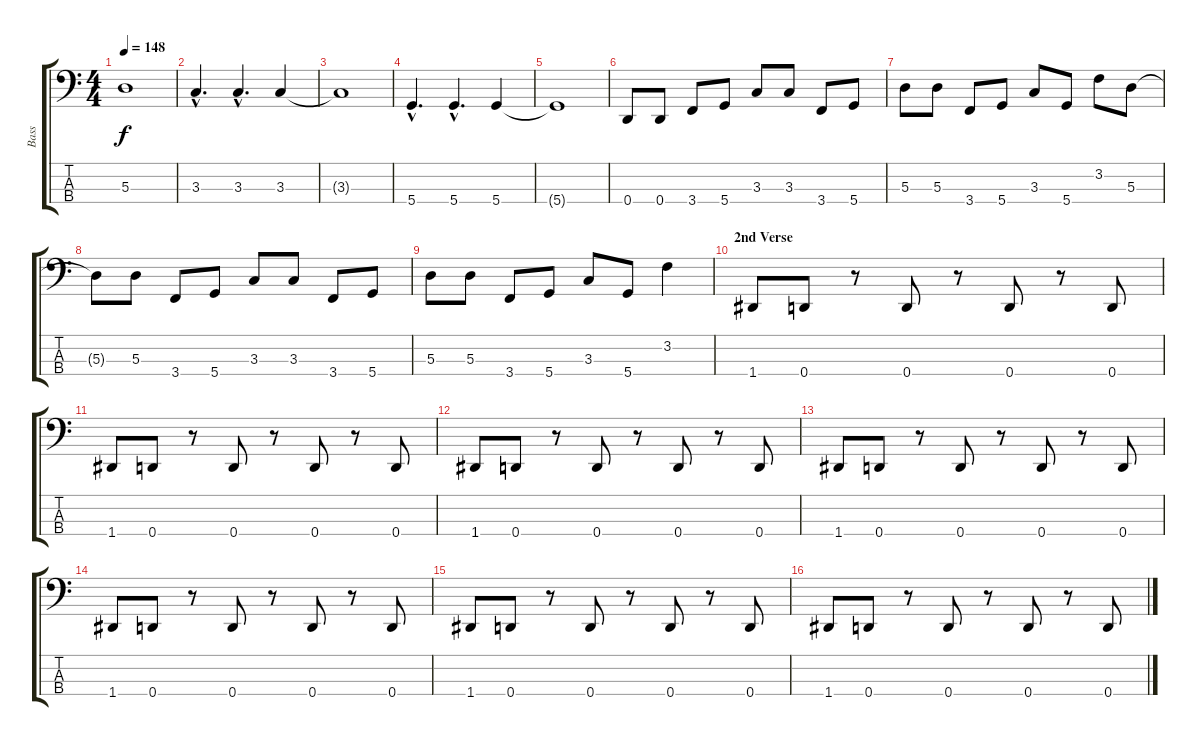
\track ("Bass" "Bass") {instrument electricbasspick}
\staff {score tabs}
\tuning (G2 D2 A1 D1) {hide}
\ts (4 4)
\tempo 148
\clef f4
\ks c
5.3{t}.1{dy f} |
3.3{hac}.4{d} 3.3{hac}.4{d} 3.3.4 |
3.3{t}.1 |
5.4{hac}.4{d} 5.4{hac}.4{d} 5.4.4 |
5.4{t}.1 |
0.4.8 0.4.8 3.4.8 5.4.8 3.3.8 3.3.8 3.4.8 5.4.8 |
5.3.8 5.3.8 3.4.8 5.4.8 3.3.8 5.4.8 3.2.8 5.3.8 |
5.3{t}.8 5.3.8 3.4.8 5.4.8 3.3.8 3.3.8 3.4.8 5.4.8 |
5.3.8 5.3.8 3.4.8 5.4.8 3.3.8 5.4.8 3.2.4 |
\section ("" "2nd Verse")
1.4.8 0.4.8 r.8 0.4.8 r.8 0.4.8 r.8 0.4.8 |
1.4.8 0.4.8 r.8 0.4.8 r.8 0.4.8 r.8 0.4.8 |
1.4.8 0.4.8 r.8 0.4.8 r.8 0.4.8 r.8 0.4.8 |
1.4.8 0.4.8 r.8 0.4.8 r.8 0.4.8 r.8 0.4.8 |
1.4.8 0.4.8 r.8 0.4.8 r.8 0.4.8 r.8 0.4.8 |
1.4.8 0.4.8 r.8 0.4.8 r.8 0.4.8 r.8 0.4.8 |
1.4.8 0.4.8 r.8 0.4.8 r.8 0.4.8 r.8 0.4.8
